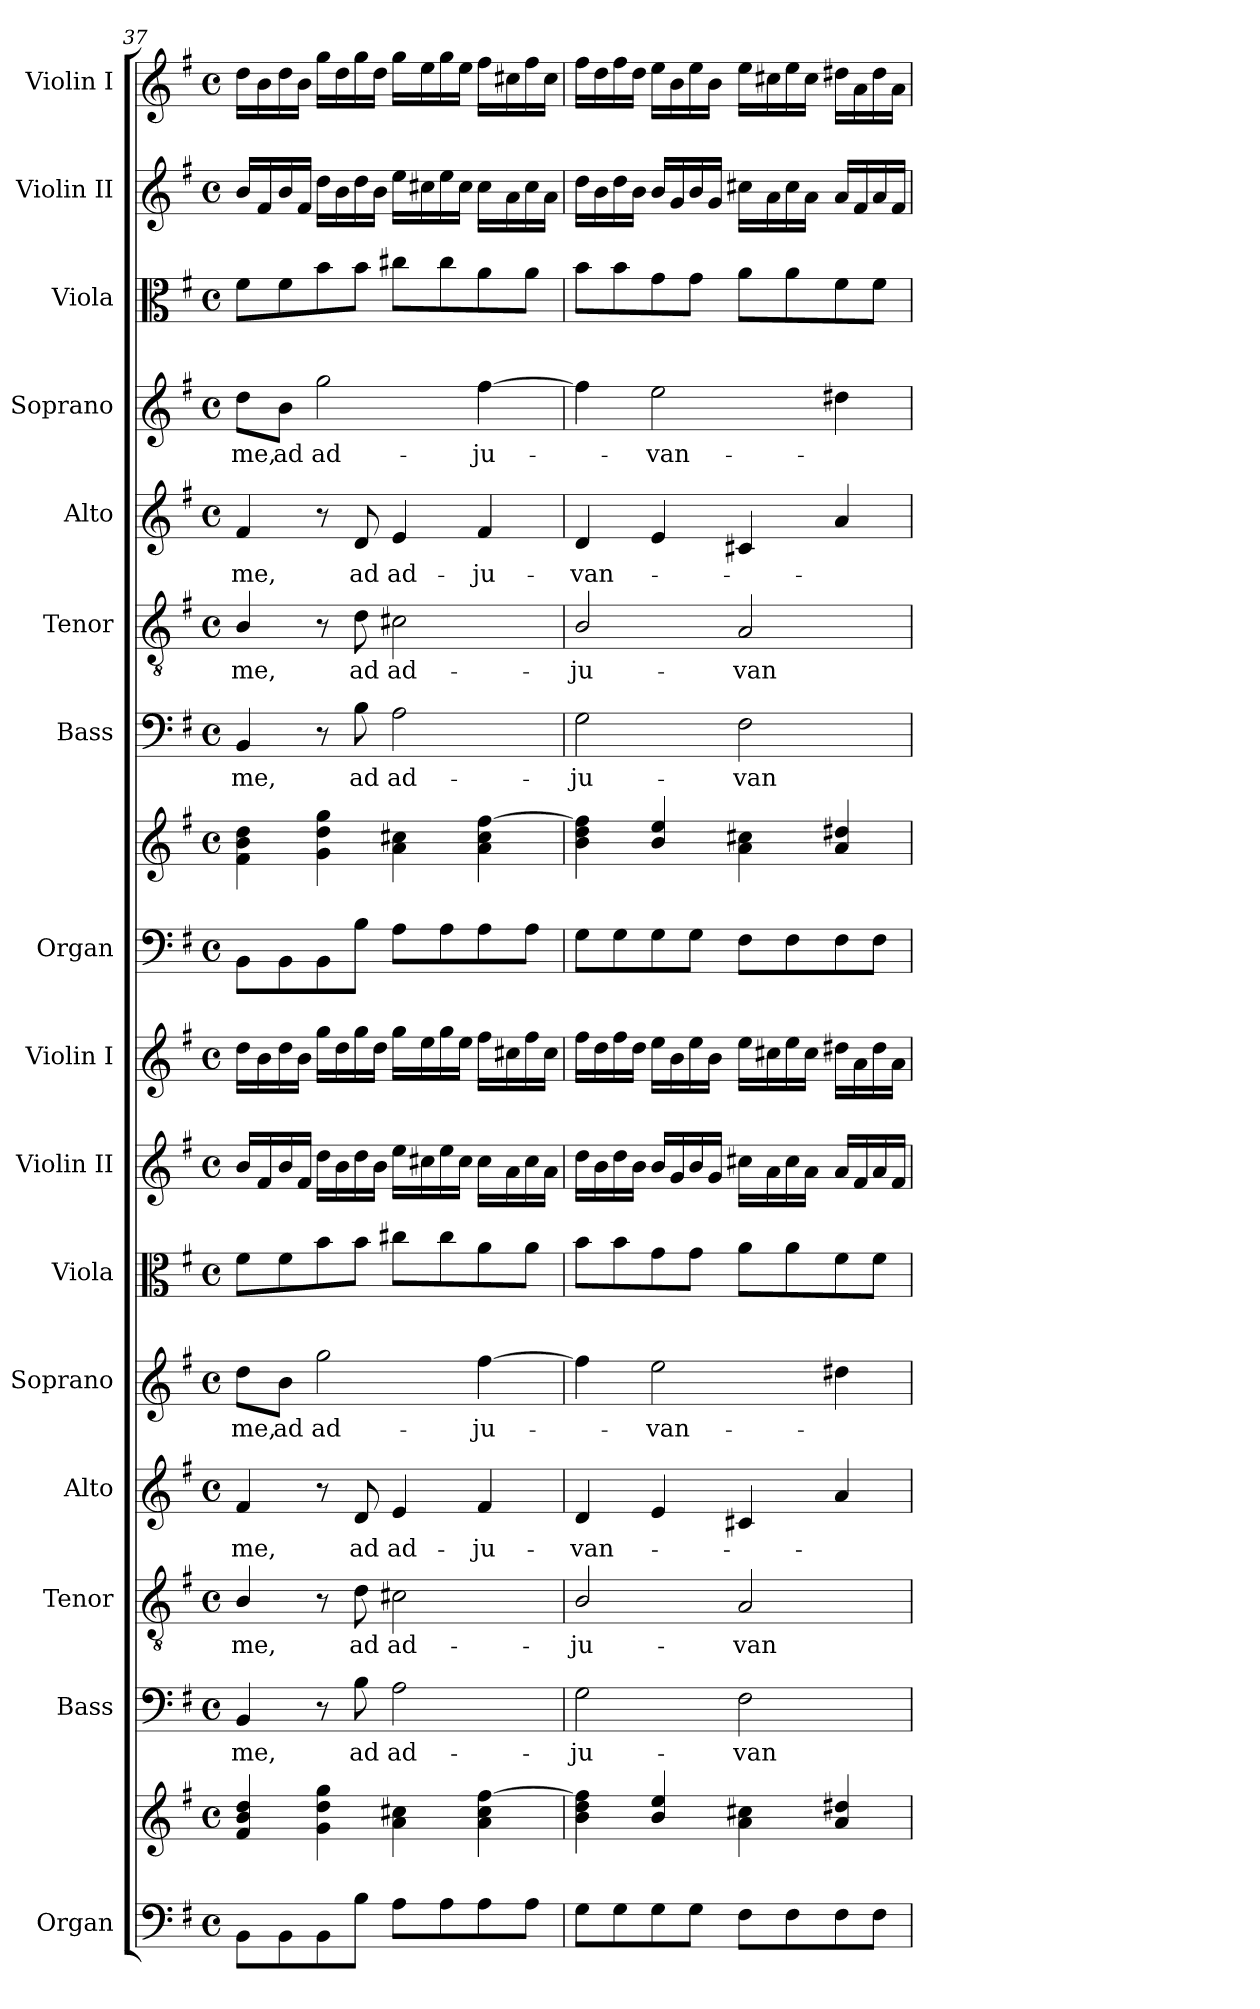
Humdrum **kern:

**kern	**kern	**kern	**text	**kern	**text	**kern	**text	**kern	**text	**kern	**kern	**kern	**kern	**kern	**kern	**text	**kern	**text	**kern	**text	**kern	**text	**kern	**kern	**kern
*part16	*part16	*part15	*part15	*part14	*part14	*part13	*part13	*part12	*part12	*part11	*part10	*part9	*part8	*part8	*part7	*part7	*part6	*part6	*part5	*part5	*part4	*part4	*part3	*part2	*part1
*staff18	*staff17	*staff16	*staff16	*staff15	*staff15	*staff14	*staff14	*staff13	*staff13	*staff12	*staff11	*staff10	*staff9	*staff8	*staff7	*staff7	*staff6	*staff6	*staff5	*staff5	*staff4	*staff4	*staff3	*staff2	*staff1
*I"Organ	*	*I"Bass	*	*I"Tenor	*	*I"Alto	*	*I"Soprano	*	*I"Viola	*I"Violin II	*I"Violin I	*I"Organ	*	*I"Bass	*	*I"Tenor	*	*I"Alto	*	*I"Soprano	*	*I"Viola	*I"Violin II	*I"Violin I
*I'Org.	*	*I'B.	*	*I'T.	*	*I'A.	*	*I'S.	*	*I'Vla.	*I'Vln. II	*I'Vln. I	*I'Org.	*	*I'B.	*	*I'T.	*	*I'A.	*	*I'S.	*	*I'Vla.	*I'Vln. II	*I'Vln. I
*clefF4	*clefG2	*clefF4	*	*clefGv2	*	*clefG2	*	*clefG2	*	*clefC3	*clefG2	*clefG2	*clefF4	*clefG2	*clefF4	*	*clefGv2	*	*clefG2	*	*clefG2	*	*clefC3	*clefG2	*clefG2
*	*	*	*	*ITrd7c12	*	*	*	*	*	*	*	*	*	*	*	*	*ITrd7c12	*	*	*	*	*	*	*	*
*k[f#]	*k[f#]	*k[f#]	*	*k[f#]	*	*k[f#]	*	*k[f#]	*	*k[f#]	*k[f#]	*k[f#]	*k[f#]	*k[f#]	*k[f#]	*	*k[f#]	*	*k[f#]	*	*k[f#]	*	*k[f#]	*k[f#]	*k[f#]
*G:	*G:	*G:	*	*G:	*	*G:	*	*G:	*	*G:	*G:	*G:	*G:	*G:	*G:	*	*G:	*	*G:	*	*G:	*	*G:	*G:	*G:
*M4/4	*M4/4	*M4/4	*	*M4/4	*	*M4/4	*	*M4/4	*	*M4/4	*M4/4	*M4/4	*M4/4	*M4/4	*M4/4	*	*M4/4	*	*M4/4	*	*M4/4	*	*M4/4	*M4/4	*M4/4
*met(c)	*met(c)	*met(c)	*	*met(c)	*	*met(c)	*	*met(c)	*	*met(c)	*met(c)	*met(c)	*met(c)	*met(c)	*met(c)	*	*met(c)	*	*met(c)	*	*met(c)	*	*met(c)	*met(c)	*met(c)
=37	=37	=37	=37	=37	=37	=37	=37	=37	=37	=37	=37	=37	=37	=37	=37	=37	=37	=37	=37	=37	=37	=37	=37	=37	=37
!	!	!	!LO:LY:b:color=#000000	!	!	!	!	!	!	!	!	!	!	!	!	!	!	!	!	!	!	!	!	!	!
!	!	!	!	!	!LO:LY:b:color=#000000	!	!	!	!	!	!	!	!	!	!	!	!	!	!	!	!	!	!	!	!
!	!	!	!	!	!	!	!LO:LY:b:color=#000000	!	!	!	!	!	!	!	!	!	!	!	!	!	!	!	!	!	!
!	!	!	!	!	!	!	!	!	!LO:LY:b:color=#000000	!	!	!	!	!	!	!	!	!	!	!	!	!	!	!	!
!	!	!	!	!	!	!	!	!	!	!	!	!	!	!	!	!LO:LY:b:color=#000000	!	!	!	!	!	!	!	!	!
!	!	!	!	!	!	!	!	!	!	!	!	!	!	!	!	!	!	!LO:LY:b:color=#000000	!	!	!	!	!	!	!
!	!	!	!	!	!	!	!	!	!	!	!	!	!	!	!	!	!	!	!	!LO:LY:b:color=#000000	!	!	!	!	!
!	!	!	!	!	!	!	!	!	!	!	!	!	!	!	!	!	!	!	!	!	!	!LO:LY:b:color=#000000	!	!	!
8BBi\L	4f#i/ 4bi 4ddi	4BBi/	me,	4BBi/	me,	4f#i/	me,	8ddi\L	me,	8f#i\L	16bi/LL	16ddi\LL	8BBi\L	4f#i\ 4bi 4ddi	4BBi/	me,	4BBi/	me,	4f#i/	me,	8ddi\L	me,	8f#i\L	16bi/LL	16ddi\LL
.	.	.	.	.	.	.	.	.	.	.	16f#i/	16bi\	.	.	.	.	.	.	.	.	.	.	.	16f#i/	16bi\
!	!	!	!	!	!	!	!	!	!LO:LY:b:color=#000000	!	!	!	!	!	!	!	!	!	!	!	!	!	!	!	!
!	!	!	!	!	!	!	!	!	!	!	!	!	!	!	!	!	!	!	!	!	!	!LO:LY:b:color=#000000	!	!	!
8BBi\	.	.	.	.	.	.	.	8bi\J	ad	8f#i\	16bi/	16ddi\	8BBi\	.	.	.	.	.	.	.	8bi\J	ad	8f#i\	16bi/	16ddi\
.	.	.	.	.	.	.	.	.	.	.	16f#i/JJ	16bi\JJ	.	.	.	.	.	.	.	.	.	.	.	16f#i/JJ	16bi\JJ
!	!	!	!	!	!	!	!	!	!LO:LY:b:color=#000000	!	!	!	!	!	!	!	!	!	!	!	!	!	!	!	!
!	!	!	!	!	!	!	!	!	!	!	!	!	!	!	!	!	!	!	!	!	!	!LO:LY:b:color=#000000	!	!	!
8BBi\	4gi\ 4ddi 4ggi	8r	.	8r	.	8r	.	2ggi\	ad-	8bi\	16ddi\LL	16ggi\LL	8BBi\	4gi\ 4ddi 4ggi	8r	.	8r	.	8r	.	2ggi\	ad-	8bi\	16ddi\LL	16ggi\LL
.	.	.	.	.	.	.	.	.	.	.	16bi\	16ddi\	.	.	.	.	.	.	.	.	.	.	.	16bi\	16ddi\
!	!	!	!LO:LY:b:color=#000000	!	!	!	!	!	!	!	!	!	!	!	!	!	!	!	!	!	!	!	!	!	!
!	!	!	!	!	!LO:LY:b:color=#000000	!	!	!	!	!	!	!	!	!	!	!	!	!	!	!	!	!	!	!	!
!	!	!	!	!	!	!	!LO:LY:b:color=#000000	!	!	!	!	!	!	!	!	!	!	!	!	!	!	!	!	!	!
!	!	!	!	!	!	!	!	!	!	!	!	!	!	!	!	!LO:LY:b:color=#000000	!	!	!	!	!	!	!	!	!
!	!	!	!	!	!	!	!	!	!	!	!	!	!	!	!	!	!	!LO:LY:b:color=#000000	!	!	!	!	!	!	!
!	!	!	!	!	!	!	!	!	!	!	!	!	!	!	!	!	!	!	!	!LO:LY:b:color=#000000	!	!	!	!	!
8Bi\J	.	8Bi\	ad	8Di\	ad	8di/	ad	.	.	8bi\J	16ddi\	16ggi\	8Bi\J	.	8Bi\	ad	8Di\	ad	8di/	ad	.	.	8bi\J	16ddi\	16ggi\
.	.	.	.	.	.	.	.	.	.	.	16bi\JJ	16ddi\JJ	.	.	.	.	.	.	.	.	.	.	.	16bi\JJ	16ddi\JJ
!	!	!	!LO:LY:b:color=#000000	!	!	!	!	!	!	!	!	!	!	!	!	!	!	!	!	!	!	!	!	!	!
!	!	!	!	!	!LO:LY:b:color=#000000	!	!	!	!	!	!	!	!	!	!	!	!	!	!	!	!	!	!	!	!
!	!	!	!	!	!	!	!LO:LY:b:color=#000000	!	!	!	!	!	!	!	!	!	!	!	!	!	!	!	!	!	!
!	!	!	!	!	!	!	!	!	!	!	!	!	!	!	!	!LO:LY:b:color=#000000	!	!	!	!	!	!	!	!	!
!	!	!	!	!	!	!	!	!	!	!	!	!	!	!	!	!	!	!LO:LY:b:color=#000000	!	!	!	!	!	!	!
!	!	!	!	!	!	!	!	!	!	!	!	!	!	!	!	!	!	!	!	!LO:LY:b:color=#000000	!	!	!	!	!
8Ai\L	4ai\ 4cc#Xi	2Ai\	ad-	2C#Xi\	ad-	4ei/	ad-	.	.	8cc#Xi\L	16eei\LL	16ggi\LL	8Ai\L	4ai\ 4cc#Xi	2Ai\	ad-	2C#Xi\	ad-	4ei/	ad-	.	.	8cc#Xi\L	16eei\LL	16ggi\LL
.	.	.	.	.	.	.	.	.	.	.	16cc#Xi\	16eei\	.	.	.	.	.	.	.	.	.	.	.	16cc#Xi\	16eei\
8Ai\	.	.	.	.	.	.	.	.	.	8cc#i\	16eei\	16ggi\	8Ai\	.	.	.	.	.	.	.	.	.	8cc#i\	16eei\	16ggi\
.	.	.	.	.	.	.	.	.	.	.	16cc#i\JJ	16eei\JJ	.	.	.	.	.	.	.	.	.	.	.	16cc#i\JJ	16eei\JJ
!	!	!	!	!	!	!	!LO:LY:b:color=#000000	!	!	!	!	!	!	!	!	!	!	!	!	!	!	!	!	!	!
!	!	!	!	!	!	!	!	!	!LO:LY:b:color=#000000	!	!	!	!	!	!	!	!	!	!	!	!	!	!	!	!
!	!	!	!	!	!	!	!	!	!	!	!	!	!	!	!	!	!	!	!	!LO:LY:b:color=#000000	!	!	!	!	!
!	!	!	!	!	!	!	!	!	!	!	!	!	!	!	!	!	!	!	!	!	!	!LO:LY:b:color=#000000	!	!	!
8Ai\	4ai\ 4cc#i [4ff#i	.	.	.	.	4f#i/	-ju-	[4ff#i\	-ju-	8ai\	16cc#i\LL	16ff#i\LL	8Ai\	4ai\ 4cc#i [4ff#i	.	.	.	.	4f#i/	-ju-	[4ff#i\	-ju-	8ai\	16cc#i\LL	16ff#i\LL
.	.	.	.	.	.	.	.	.	.	.	16ai\	16cc#Xi\	.	.	.	.	.	.	.	.	.	.	.	16ai\	16cc#Xi\
8Ai\J	.	.	.	.	.	.	.	.	.	8ai\J	16cc#i\	16ff#i\	8Ai\J	.	.	.	.	.	.	.	.	.	8ai\J	16cc#i\	16ff#i\
.	.	.	.	.	.	.	.	.	.	.	16ai\JJ	16cc#i\JJ	.	.	.	.	.	.	.	.	.	.	.	16ai\JJ	16cc#i\JJ
!!LO:PB:g=z
=38	=38	=38	=38	=38	=38	=38	=38	=38	=38	=38	=38	=38	=38	=38	=38	=38	=38	=38	=38	=38	=38	=38	=38	=38	=38
!	!	!	!LO:LY:b:color=#000000	!	!	!	!	!	!	!	!	!	!	!	!	!	!	!	!	!	!	!	!	!	!
!	!	!	!	!	!LO:LY:b:color=#000000	!	!	!	!	!	!	!	!	!	!	!	!	!	!	!	!	!	!	!	!
!	!	!	!	!	!	!	!LO:LY:b:color=#000000	!	!	!	!	!	!	!	!	!	!	!	!	!	!	!	!	!	!
!	!	!	!	!	!	!	!	!	!	!	!	!	!	!	!	!LO:LY:b:color=#000000	!	!	!	!	!	!	!	!	!
!	!	!	!	!	!	!	!	!	!	!	!	!	!	!	!	!	!	!LO:LY:b:color=#000000	!	!	!	!	!	!	!
!	!	!	!	!	!	!	!	!	!	!	!	!	!	!	!	!	!	!	!	!LO:LY:b:color=#000000	!	!	!	!	!
8Gi\L	4bi\ 4ddi 4ff#i]	2Gi\	-ju-	2BBi/	-ju-	4di/	-van-	4ff#i\]	.	8bi\L	16ddi\LL	16ff#i\LL	8Gi\L	4bi\ 4ddi 4ff#i]	2Gi\	-ju-	2BBi/	-ju-	4di/	-van-	4ff#i\]	.	8bi\L	16ddi\LL	16ff#i\LL
.	.	.	.	.	.	.	.	.	.	.	16bi\	16ddi\	.	.	.	.	.	.	.	.	.	.	.	16bi\	16ddi\
8Gi\	.	.	.	.	.	.	.	.	.	8bi\	16ddi\	16ff#i\	8Gi\	.	.	.	.	.	.	.	.	.	8bi\	16ddi\	16ff#i\
.	.	.	.	.	.	.	.	.	.	.	16bi\JJ	16ddi\JJ	.	.	.	.	.	.	.	.	.	.	.	16bi\JJ	16ddi\JJ
!	!	!	!	!	!	!	!	!	!LO:LY:b:color=#000000	!	!	!	!	!	!	!	!	!	!	!	!	!	!	!	!
!	!	!	!	!	!	!	!	!	!	!	!	!	!	!	!	!	!	!	!	!	!	!LO:LY:b:color=#000000	!	!	!
8Gi\	4bi/ 4eei	.	.	.	.	4ei/	.	2eei\	-van-	8gi\	16bi/LL	16eei\LL	8Gi\	4bi/ 4eei	.	.	.	.	4ei/	.	2eei\	-van-	8gi\	16bi/LL	16eei\LL
.	.	.	.	.	.	.	.	.	.	.	16gi/	16bi\	.	.	.	.	.	.	.	.	.	.	.	16gi/	16bi\
8Gi\J	.	.	.	.	.	.	.	.	.	8gi\J	16bi/	16eei\	8Gi\J	.	.	.	.	.	.	.	.	.	8gi\J	16bi/	16eei\
.	.	.	.	.	.	.	.	.	.	.	16gi/JJ	16bi\JJ	.	.	.	.	.	.	.	.	.	.	.	16gi/JJ	16bi\JJ
!	!	!	!LO:LY:b:color=#000000	!	!	!	!	!	!	!	!	!	!	!	!	!	!	!	!	!	!	!	!	!	!
!	!	!	!	!	!LO:LY:b:color=#000000	!	!	!	!	!	!	!	!	!	!	!	!	!	!	!	!	!	!	!	!
!	!	!	!	!	!	!	!	!	!	!	!	!	!	!	!	!LO:LY:b:color=#000000	!	!	!	!	!	!	!	!	!
!	!	!	!	!	!	!	!	!	!	!	!	!	!	!	!	!	!	!LO:LY:b:color=#000000	!	!	!	!	!	!	!
8F#i\L	4ai\ 4cc#Xi	2F#i\	-van-	2AAi/	-van-	4c#Xi/	.	.	.	8ai\L	16cc#Xi\LL	16eei\LL	8F#i\L	4ai\ 4cc#Xi	2F#i\	-van-	2AAi/	-van-	4c#Xi/	.	.	.	8ai\L	16cc#Xi\LL	16eei\LL
.	.	.	.	.	.	.	.	.	.	.	16ai\	16cc#Xi\	.	.	.	.	.	.	.	.	.	.	.	16ai\	16cc#Xi\
8F#i\	.	.	.	.	.	.	.	.	.	8ai\	16cc#i\	16eei\	8F#i\	.	.	.	.	.	.	.	.	.	8ai\	16cc#i\	16eei\
.	.	.	.	.	.	.	.	.	.	.	16ai\JJ	16cc#i\JJ	.	.	.	.	.	.	.	.	.	.	.	16ai\JJ	16cc#i\JJ
8F#i\	4ai/ 4dd#Xi	.	.	.	.	4ai/	.	4dd#Xi\	.	8f#i\	16ai/LL	16dd#Xi\LL	8F#i\	4ai/ 4dd#Xi	.	.	.	.	4ai/	.	4dd#Xi\	.	8f#i\	16ai/LL	16dd#Xi\LL
.	.	.	.	.	.	.	.	.	.	.	16f#i/	16ai\	.	.	.	.	.	.	.	.	.	.	.	16f#i/	16ai\
8F#i\J	.	.	.	.	.	.	.	.	.	8f#i\J	16ai/	16dd#i\	8F#i\J	.	.	.	.	.	.	.	.	.	8f#i\J	16ai/	16dd#i\
.	.	.	.	.	.	.	.	.	.	.	16f#i/JJ	16ai\JJ	.	.	.	.	.	.	.	.	.	.	.	16f#i/JJ	16ai\JJ
=	=	=	=	=	=	=	=	=	=	=	=	=	=	=	=	=	=	=	=	=	=	=	=	=	=
*-	*-	*-	*-	*-	*-	*-	*-	*-	*-	*-	*-	*-	*-	*-	*-	*-	*-	*-	*-	*-	*-	*-	*-	*-	*-
